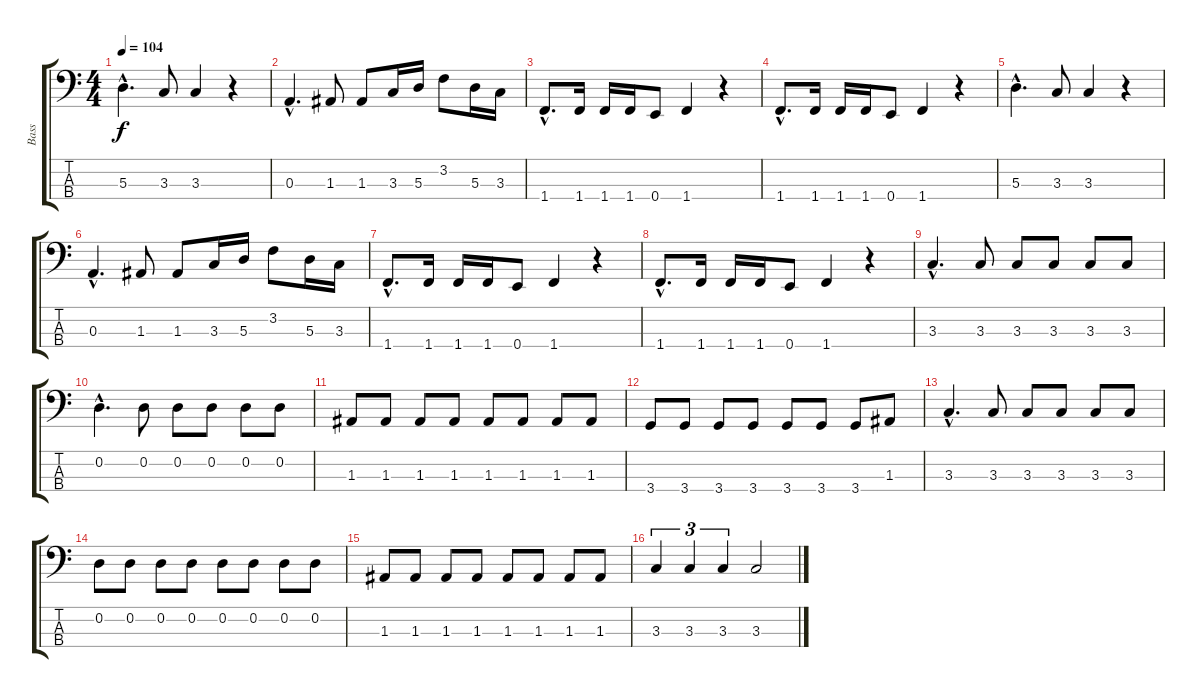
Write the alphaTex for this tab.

\track ("Bass" "Bass") {instrument electricbassfinger}
\staff {score tabs}
\tuning (G2 D2 A1 E1) {hide}
\ts (4 4)
\tempo 104
\clef f4
\ks c
5.3{hac}.4{d dy f} 3.3.8 3.3.4 r.4 |
0.3{hac}.4{d} 1.3.8 1.3.8 3.3.16 5.3.16 3.2.8 5.3.16 3.3.16 |
1.4{hac}.8{d} 1.4.16 1.4.16 1.4.16 0.4.8 1.4.4 r.4 |
1.4{hac}.8{d} 1.4.16 1.4.16 1.4.16 0.4.8 1.4.4 r.4 |
5.3{hac}.4{d} 3.3.8 3.3.4 r.4 |
0.3{hac}.4{d} 1.3.8 1.3.8 3.3.16 5.3.16 3.2.8 5.3.16 3.3.16 |
1.4{hac}.8{d} 1.4.16 1.4.16 1.4.16 0.4.8 1.4.4 r.4 |
1.4{hac}.8{d} 1.4.16 1.4.16 1.4.16 0.4.8 1.4.4 r.4 |
3.3{hac}.4{d} 3.3.8 3.3.8 3.3.8 3.3.8 3.3.8 |
0.2{hac}.4{d} 0.2.8 0.2.8 0.2.8 0.2.8 0.2.8 |
1.3.8 1.3.8 1.3.8 1.3.8 1.3.8 1.3.8 1.3.8 1.3.8 |
3.4.8 3.4.8 3.4.8 3.4.8 3.4.8 3.4.8 3.4.8 1.3.8 |
3.3{hac}.4{d} 3.3.8 3.3.8 3.3.8 3.3.8 3.3.8 |
0.2.8 0.2.8 0.2.8 0.2.8 0.2.8 0.2.8 0.2.8 0.2.8 |
1.3.8 1.3.8 1.3.8 1.3.8 1.3.8 1.3.8 1.3.8 1.3.8 |
3.3.4{tu (3 2)} 3.3.4{tu (3 2)} 3.3.4{tu (3 2)} 3.3.2
